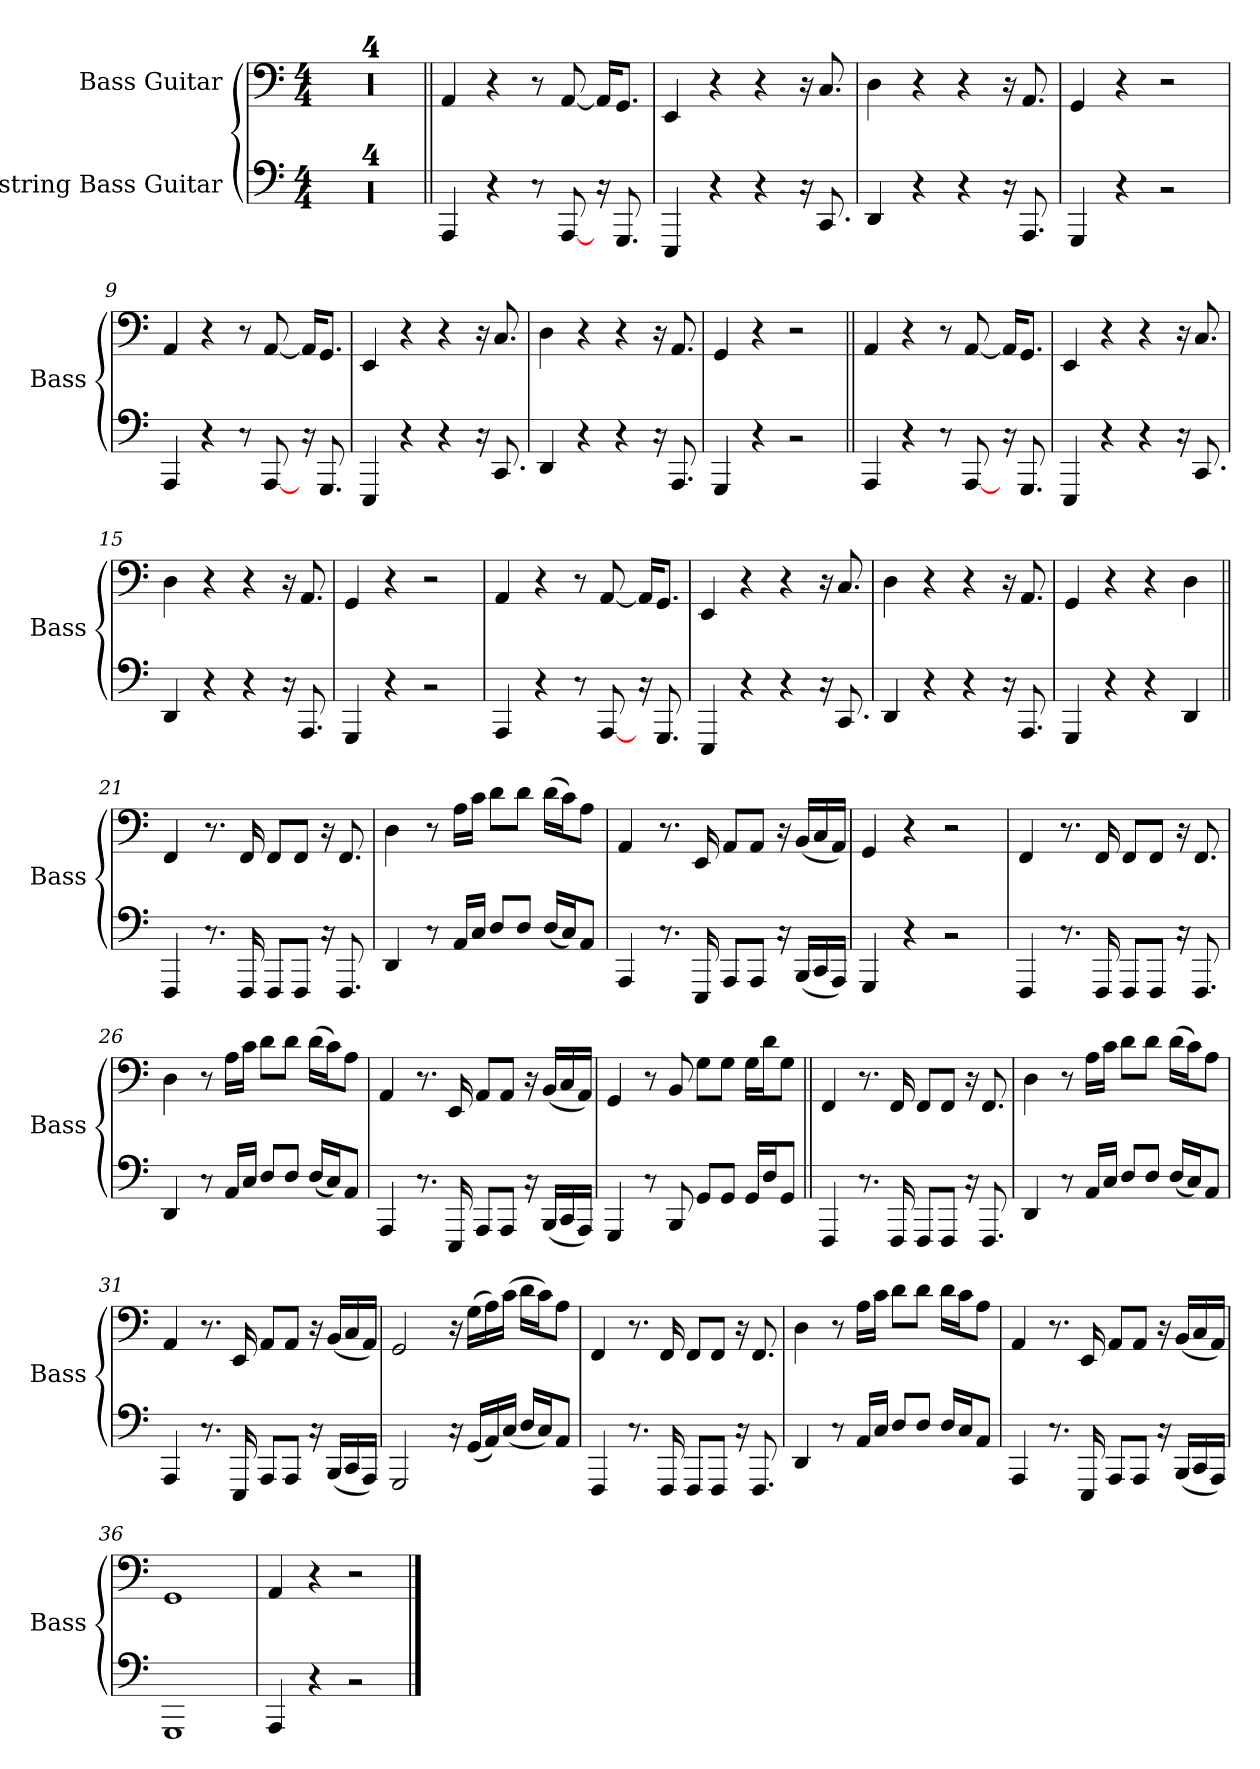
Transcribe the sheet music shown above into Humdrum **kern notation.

**kern	**kern
*part2	*part1
*staff2	*staff1
*I"4-string Bass Guitar	*I"Bass Guitar
*I'Bass	*I'Bass
*stria4	*
*	*clefF4
*	*ITrd7c12
*k[]	*k[]
*C:	*C:
*M4/4	*M4/4
*MM78	*MM78
=1	=1
1r	1r
=2	=2
1r	1r
=3	=3
1r	1r
=4	=4
1r	1r
!!LO:LB:g=z
=5||	=5||
4AAA/	4AAA/
4r	4r
8r	8r
[8AAA/	[8AAA/
16r	16AAA/KL]
8.GGG/	8.GGG/J
=6	=6
4EEE/	4EEE/
4r	4r
4r	4r
16r	16r
8.CC/	8.CC/
=7	=7
4DD/	4DD\
4r	4r
4r	4r
16r	16r
8.AAA/	8.AAA/
=8	=8
4GGG/	4GGG/
4r	4r
2r	2r
!!LO:LB:g=z
=9	=9
4AAA/	4AAA/
4r	4r
8r	8r
[8AAA/	[8AAA/
16r	16AAA/KL]
8.GGG/	8.GGG/J
=10	=10
4EEE/	4EEE/
4r	4r
4r	4r
16r	16r
8.CC/	8.CC/
=11	=11
4DD/	4DD\
4r	4r
4r	4r
16r	16r
8.AAA/	8.AAA/
=12	=12
4GGG/	4GGG/
4r	4r
2r	2r
!!LO:LB:g=z
=13||	=13||
4AAA/	4AAA/
4r	4r
8r	8r
[8AAA/	[8AAA/
16r	16AAA/KL]
8.GGG/	8.GGG/J
=14	=14
4EEE/	4EEE/
4r	4r
4r	4r
16r	16r
8.CC/	8.CC/
=15	=15
4DD/	4DD\
4r	4r
4r	4r
16r	16r
8.AAA/	8.AAA/
=16	=16
4GGG/	4GGG/
4r	4r
2r	2r
!!LO:LB:g=z
=17	=17
4AAA/	4AAA/
4r	4r
8r	8r
[8AAA/	[8AAA/
16r	16AAA/KL]
8.GGG/	8.GGG/J
=18	=18
4EEE/	4EEE/
4r	4r
4r	4r
16r	16r
8.CC/	8.CC/
=19	=19
4DD/	4DD\
4r	4r
4r	4r
16r	16r
8.AAA/	8.AAA/
=20	=20
4GGG/	4GGG/
4r	4r
4r	4r
4DD/	4DD\
!!LO:PB:g=z
=21||	=21||
4FFF/	4FFF/
8.r	8.r
16FFF/	16FFF/
8FFF/L	8FFF/L
8FFF/J	8FFF/J
16r	16r
8.FFF/	8.FFF/
=22	=22
4DD/	4DD\
8r	8r
16AA/LL	16AA\LL
16C/JJ	16C\JJ
8D/L	8D\L
8D/J	8D\J
(16D/LL	(16D\LL
16C/J)	16C\J)
8AA/J	8AA\J
=23	=23
4AAA/	4AAA/
8.r	8.r
16EEE/	16EEE/
8AAA/L	8AAA/L
8AAA/J	8AAA/J
16r	16r
(16BBB/LL	(16BBB/LL
16CC/	16CC/
16AAA/JJ)	16AAA/JJ)
=24	=24
4GGG/	4GGG/
4r	4r
2r	2r
!!LO:LB:g=z
=25	=25
4FFF/	4FFF/
8.r	8.r
16FFF/	16FFF/
8FFF/L	8FFF/L
8FFF/J	8FFF/J
16r	16r
8.FFF/	8.FFF/
=26	=26
4DD/	4DD\
8r	8r
16AA/LL	16AA\LL
16C/JJ	16C\JJ
8D/L	8D\L
8D/J	8D\J
(16D/LL	(16D\LL
16C/J)	16C\J)
8AA/J	8AA\J
=27	=27
4AAA/	4AAA/
8.r	8.r
16EEE/	16EEE/
8AAA/L	8AAA/L
8AAA/J	8AAA/J
16r	16r
(16BBB/LL	(16BBB/LL
16CC/	16CC/
16AAA/JJ)	16AAA/JJ)
=28	=28
4GGG/	4GGG/
8r	8r
8BBB/	8BBB/
8GG/L	8GG\L
8GG/J	8GG\J
16GG/LL	16GG\LL
16D/J	16D\J
8GG/J	8GG\J
!!LO:LB:g=z
=29||	=29||
4FFF/	4FFF/
8.r	8.r
16FFF/	16FFF/
8FFF/L	8FFF/L
8FFF/J	8FFF/J
16r	16r
8.FFF/	8.FFF/
=30	=30
4DD/	4DD\
8r	8r
16AA/LL	16AA\LL
16C/JJ	16C\JJ
8D/L	8D\L
8D/J	8D\J
(16D/LL	(16D\LL
16C/J)	16C\J)
8AA/J	8AA\J
=31	=31
4AAA/	4AAA/
8.r	8.r
16EEE/	16EEE/
8AAA/L	8AAA/L
8AAA/J	8AAA/J
16r	16r
(16BBB/LL	(16BBB/LL
16CC/	16CC/
16AAA/JJ)	16AAA/JJ)
=32	=32
2GGG/	2GGG/
16r	16r
(16GG/LL	(16GG\LL
16AA/)	16AA\)
(16C/JJ	(16C\JJ
16D/LL	16D\LL
16C/J)	16C\J)
8AA/J	8AA\J
!!LO:LB:g=z
=33	=33
4FFF/	4FFF/
8.r	8.r
16FFF/	16FFF/
8FFF/L	8FFF/L
8FFF/J	8FFF/J
16r	16r
8.FFF/	8.FFF/
=34	=34
4DD/	4DD\
8r	8r
16AA/LL	16AA\LL
16C/JJ	16C\JJ
8D/L	8D\L
8D/J	8D\J
16D/LL	16D\LL
16C/J	16C\J
8AA/J	8AA\J
=35	=35
4AAA/	4AAA/
8.r	8.r
16EEE/	16EEE/
8AAA/L	8AAA/L
8AAA/J	8AAA/J
16r	16r
(16BBB/LL	(16BBB/LL
16CC/	16CC/
16AAA/JJ)	16AAA/JJ)
=36	=36
1GGG	1GGG
=37	=37
4AAA/	4AAA/
4r	4r
2r	2r
==	==
*-	*-
